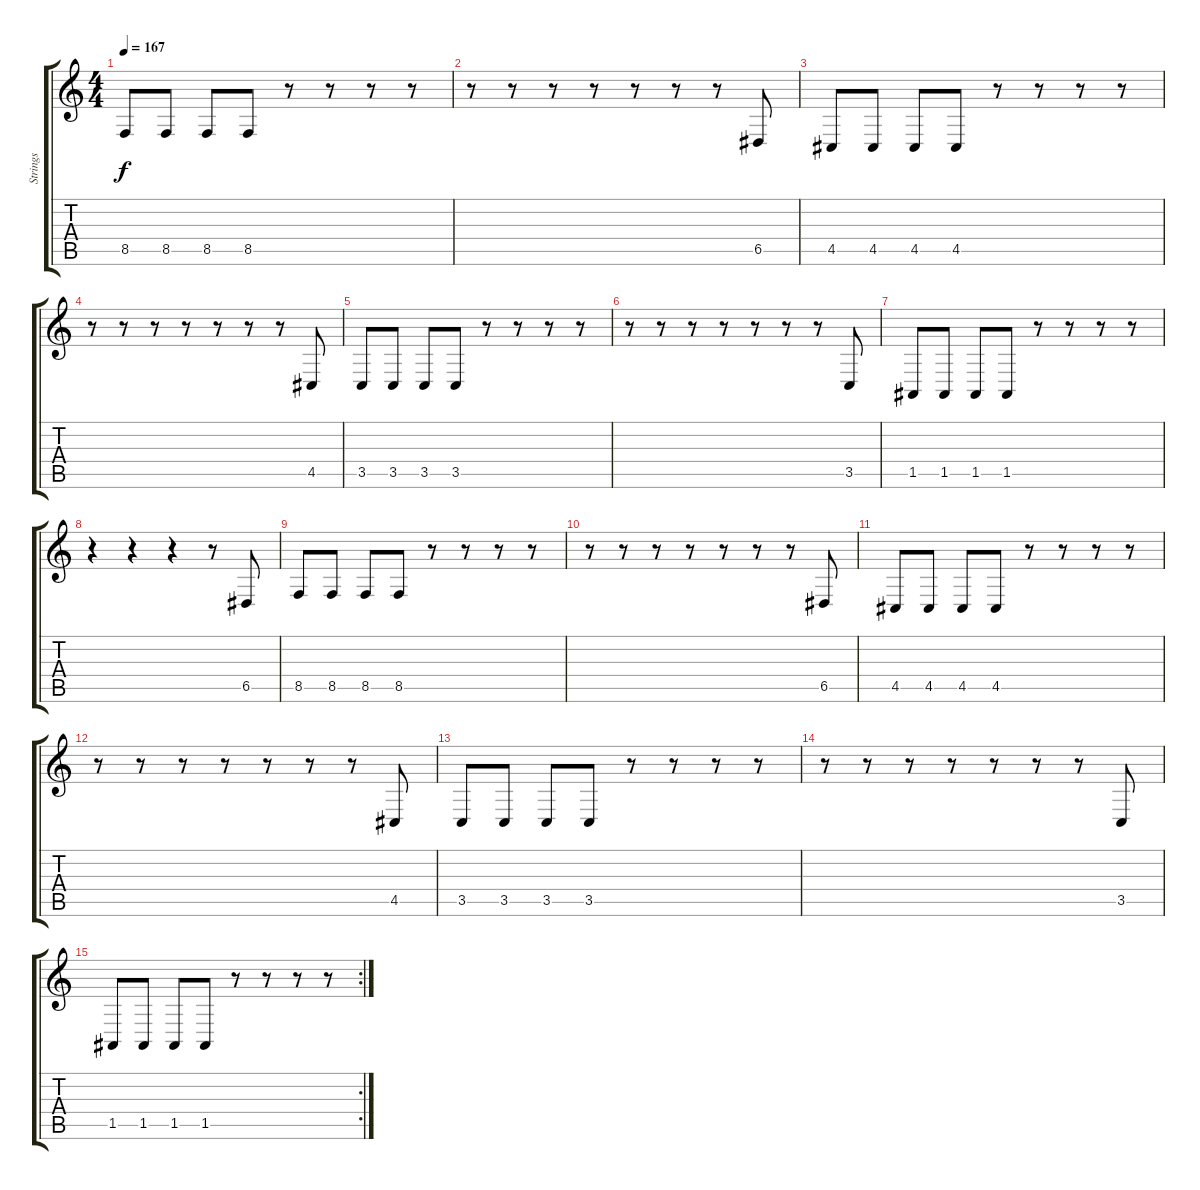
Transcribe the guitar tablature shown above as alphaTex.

\track ("Strings" "Strings") {instrument violin}
\staff {score tabs}
\tuning (E4 B3 G3 D3 A2 E2) {hide}
\ts (4 4)
\tempo 167
\clef g2
\ks c
8.5.8{dy f} 8.5.8 8.5.8 8.5.8 r.8 r.8 r.8 r.8 |
r.8 r.8 r.8 r.8 r.8 r.8 r.8 6.5.8 |
4.5.8 4.5.8 4.5.8 4.5.8 r.8 r.8 r.8 r.8 |
r.8 r.8 r.8 r.8 r.8 r.8 r.8 4.5.8 |
3.5.8 3.5.8 3.5.8 3.5.8 r.8 r.8 r.8 r.8 |
r.8 r.8 r.8 r.8 r.8 r.8 r.8 3.5.8 |
1.5.8 1.5.8 1.5.8 1.5.8 r.8 r.8 r.8 r.8 |
r.4 r.4 r.4 r.8 6.5.8 |
8.5.8 8.5.8 8.5.8 8.5.8 r.8 r.8 r.8 r.8 |
r.8 r.8 r.8 r.8 r.8 r.8 r.8 6.5.8 |
4.5.8 4.5.8 4.5.8 4.5.8 r.8 r.8 r.8 r.8 |
r.8 r.8 r.8 r.8 r.8 r.8 r.8 4.5.8 |
3.5.8 3.5.8 3.5.8 3.5.8 r.8 r.8 r.8 r.8 |
r.8 r.8 r.8 r.8 r.8 r.8 r.8 3.5.8 |
\rc 2
1.5.8 1.5.8 1.5.8 1.5.8 r.8 r.8 r.8 r.8
